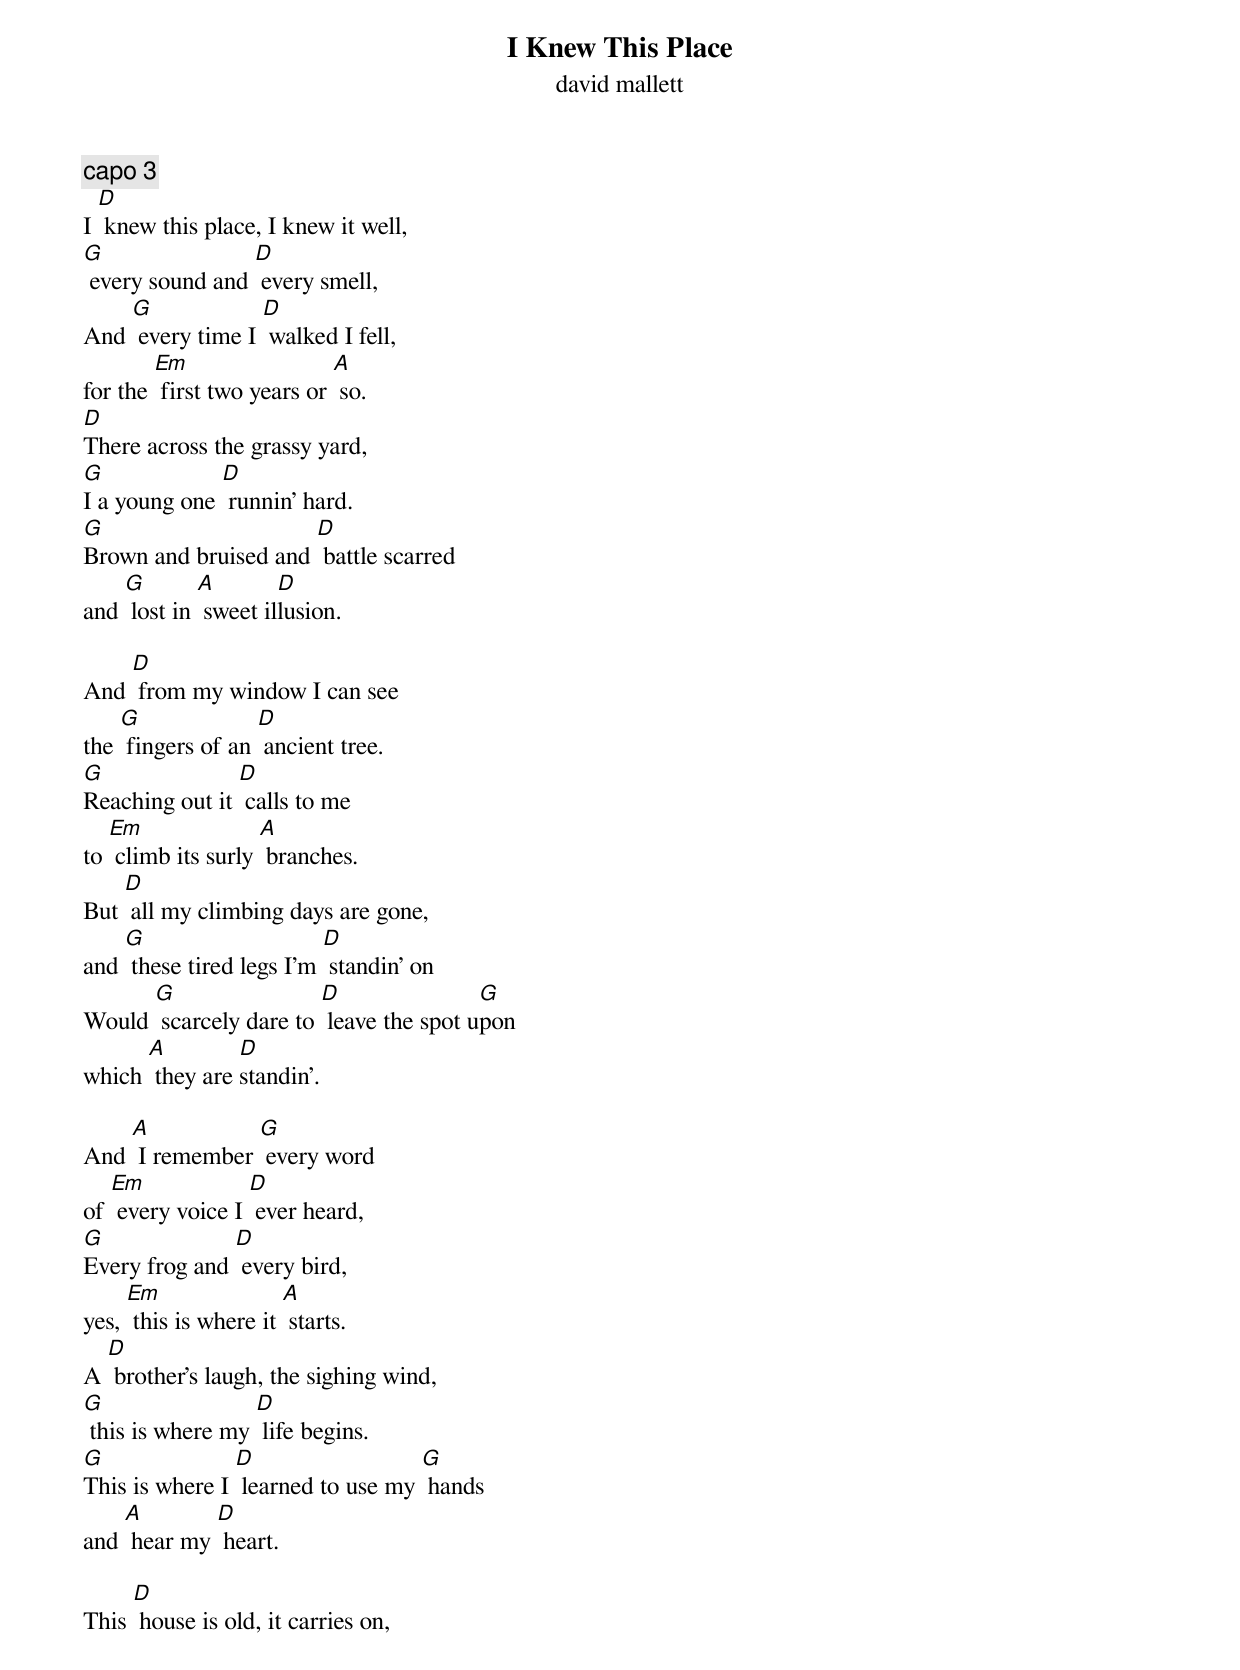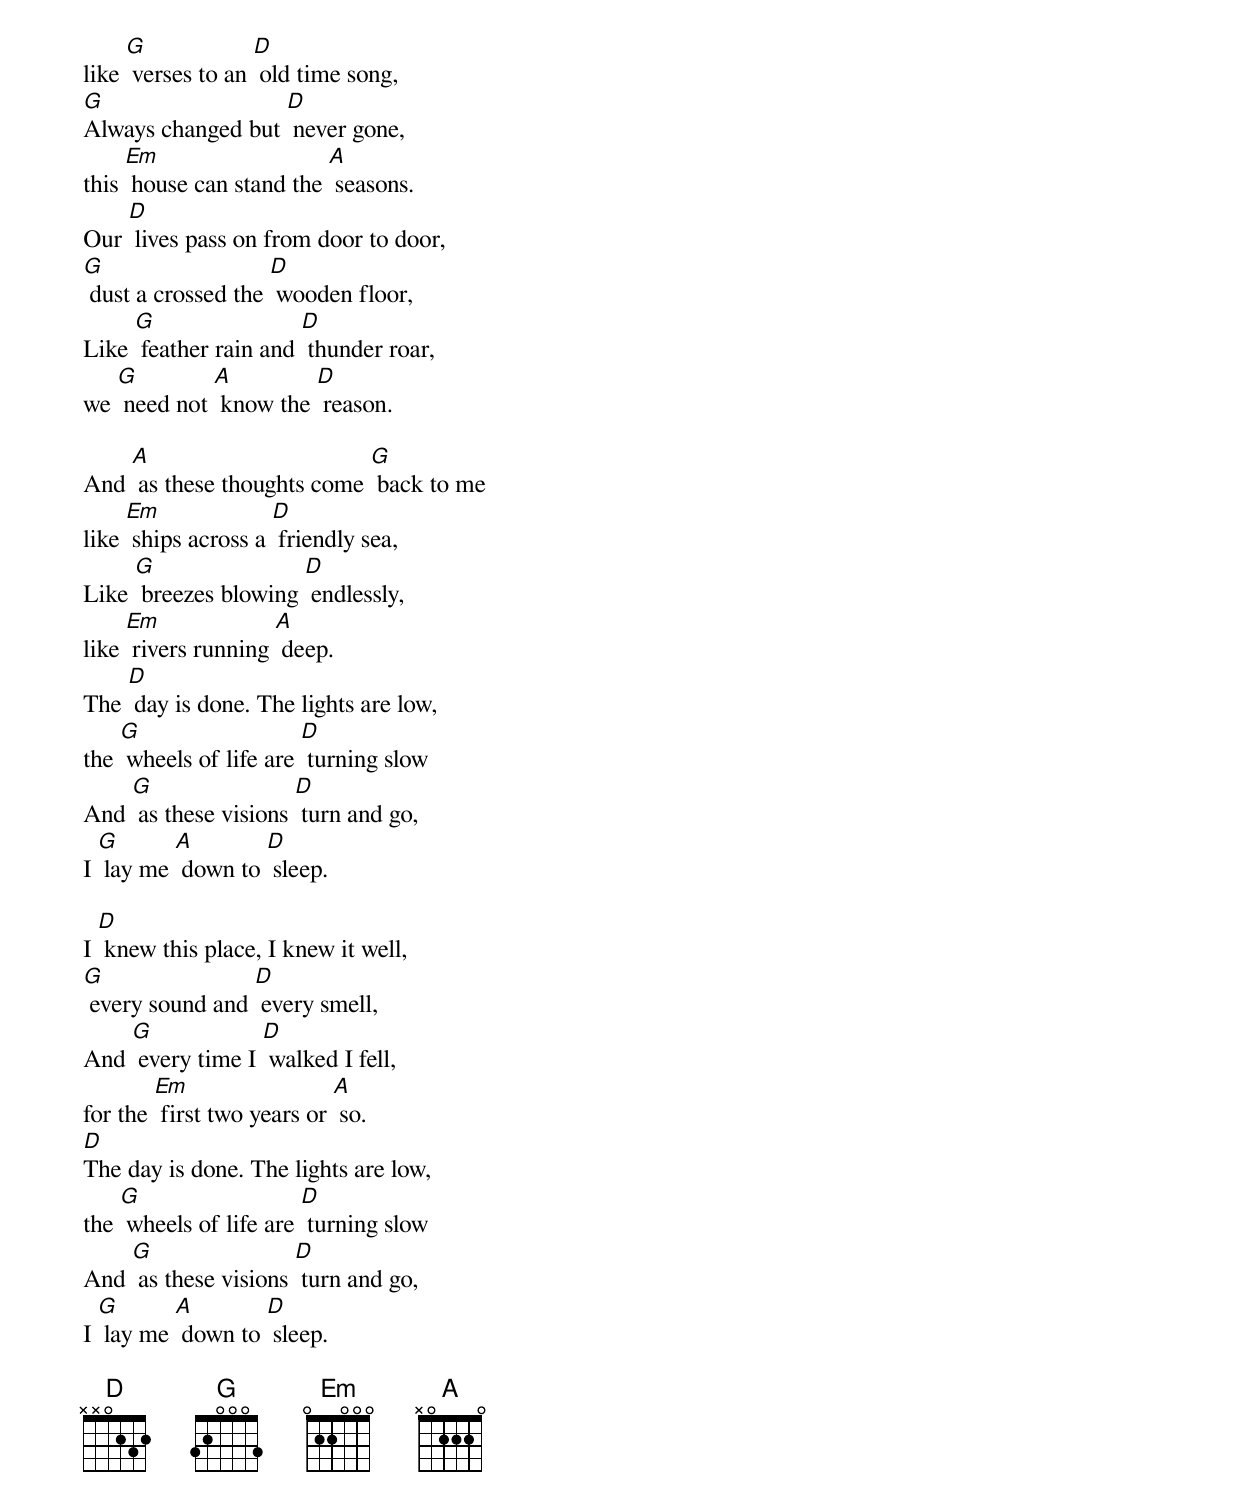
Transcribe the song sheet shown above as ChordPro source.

{title: I Knew This Place}
{subtitle: david mallett}
{c:capo 3}
I [D] knew this place, I knew it well,
[G] every sound and [D] every smell,
And [G] every time I [D] walked I fell,
for the [Em] first two years or [A] so.
[D]There across the grassy yard,
[G]I a young one [D] runnin' hard.
[G]Brown and bruised and [D] battle scarred
and [G] lost in [A] sweet il[D]lusion.

And [D] from my window I can see
the [G] fingers of an [D] ancient tree.
[G]Reaching out it [D] calls to me
to [Em] climb its surly [A] branches.
But [D] all my climbing days are gone,
and [G] these tired legs I'm [D] standin' on
Would [G] scarcely dare to [D] leave the spot u[G]pon
which [A] they are [D]standin'.

And [A] I remember [G] every word
of [Em] every voice I [D] ever heard,
[G]Every frog and [D] every bird,
yes, [Em] this is where it [A] starts.
A [D] brother's laugh, the sighing wind,
[G] this is where my [D] life begins.
[G]This is where I [D] learned to use my [G] hands
and [A] hear my [D] heart.

This [D] house is old, it carries on,
like [G] verses to an [D] old time song,
[G]Always changed but [D] never gone,
this [Em] house can stand the [A] seasons.
Our [D] lives pass on from door to door,
[G] dust a crossed the [D] wooden floor,
Like [G] feather rain and [D] thunder roar,
we [G] need not [A] know the [D] reason.

And [A] as these thoughts come [G] back to me
like [Em] ships across a [D] friendly sea,
Like [G] breezes blowing [D] endlessly,
like [Em] rivers running [A] deep.
The [D] day is done. The lights are low,
the [G] wheels of life are [D] turning slow
And [G] as these visions [D] turn and go,
I [G] lay me [A] down to [D] sleep.

I [D] knew this place, I knew it well,
[G] every sound and [D] every smell,
And [G] every time I [D] walked I fell,
for the [Em] first two years or [A] so.
[D]The day is done. The lights are low,
the [G] wheels of life are [D] turning slow
And [G] as these visions [D] turn and go,
I [G] lay me [A] down to [D] sleep.

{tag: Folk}
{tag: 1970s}
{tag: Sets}
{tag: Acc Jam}
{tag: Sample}
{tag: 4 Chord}
